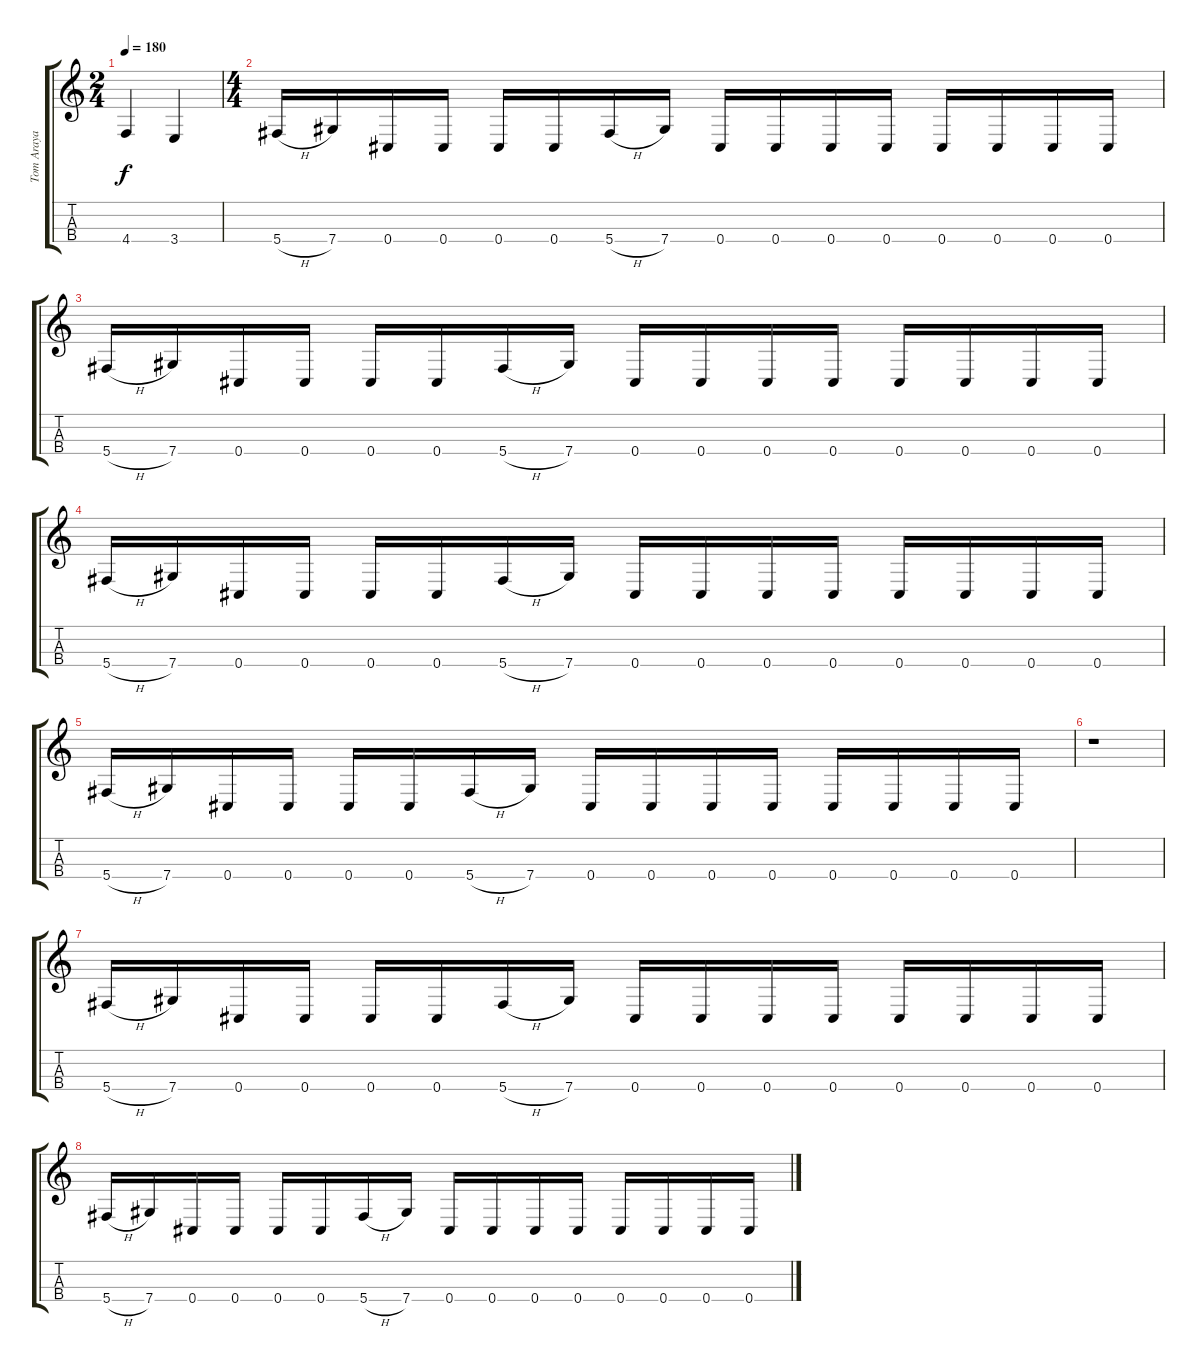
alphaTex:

\track ("Tom Araya" "Tom Araya") {instrument electricbassfinger}
\staff {score tabs}
\tuning (E3 B2 Gb2 Db2) {hide}
\ts (2 4)
\tempo 180
\clef g2
\ks c
4.4.4{dy f} 3.4.4 |
\ts (4 4)
5.4{h}.16 7.4.16 0.4.16 0.4.16 0.4.16 0.4.16 5.4{h}.16 7.4.16 0.4.16 0.4.16 0.4.16 0.4.16 0.4.16 0.4.16 0.4.16 0.4.16 |
5.4{h}.16 7.4.16 0.4.16 0.4.16 0.4.16 0.4.16 5.4{h}.16 7.4.16 0.4.16 0.4.16 0.4.16 0.4.16 0.4.16 0.4.16 0.4.16 0.4.16 |
5.4{h}.16 7.4.16 0.4.16 0.4.16 0.4.16 0.4.16 5.4{h}.16 7.4.16 0.4.16 0.4.16 0.4.16 0.4.16 0.4.16 0.4.16 0.4.16 0.4.16 |
5.4{h}.16 7.4.16 0.4.16 0.4.16 0.4.16 0.4.16 5.4{h}.16 7.4.16 0.4.16 0.4.16 0.4.16 0.4.16 0.4.16 0.4.16 0.4.16 0.4.16 |
r.1 |
5.4{h}.16 7.4.16 0.4.16 0.4.16 0.4.16 0.4.16 5.4{h}.16 7.4.16 0.4.16 0.4.16 0.4.16 0.4.16 0.4.16 0.4.16 0.4.16 0.4.16 |
5.4{h}.16 7.4.16 0.4.16 0.4.16 0.4.16 0.4.16 5.4{h}.16 7.4.16 0.4.16 0.4.16 0.4.16 0.4.16 0.4.16 0.4.16 0.4.16 0.4.16
